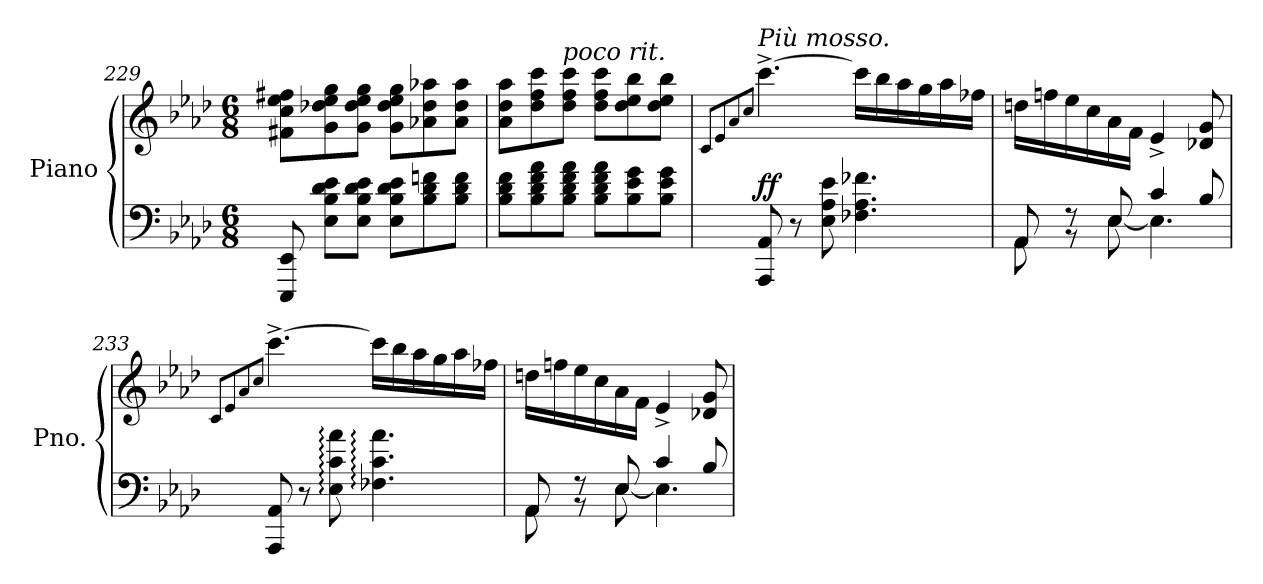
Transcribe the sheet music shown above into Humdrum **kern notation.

**kern	**kern	**dynam
*part1	*part1	*part1
*staff2	*staff1	*staff1/2
*I"Piano	*	*
*I'Pno.	*	*
*clefF4	*clefG2	*
*k[b-e-a-d-]	*k[b-e-a-d-]	*
*M6/8	*M6/8	*
=229	=229	=229
8EEE-/ 8EE-/	8f#X\ 8cc\ 8ee-\ 8ff#X\L	.
8E-\ 8B-\ 8d-\ 8e-\L	8g\ 8dd-X\ 8ee-\ 8gg\	.
8E-\ 8B-\ 8d-\ 8e-\J	8g\ 8dd-\ 8ee-\ 8gg\J	.
8E-\ 8B-\ 8d-\ 8e-\L	8g\ 8dd-\ 8ee-\ 8gg\L	.
8B-\ 8d-\ 8fn\	8a-X\ 8dd-\ 8aa-X\	.
8B-\ 8d-\ 8f\J	8a-\ 8dd-\ 8aa-\J	.
!!LO:LB:g=z
=230	=230	=230
8B-\ 8d-\ 8f\L	8a-\ 8dd-\ 8aa-\L	.
8B-\ 8d-\ 8f\ 8a-\	8dd-\ 8ff\ 8ccc\	.
!	!LO:TX:a:i:t=poco rit.	!
8B-\ 8d-\ 8f\ 8a-\J	8dd-\ 8ff\ 8ccc\J	.
8B-\ 8d-\ 8f\ 8a-\L	8dd-\ 8ff\ 8ccc\L	.
8B-\ 8e-\ 8g\	8dd-\ 8ee-\ 8bb-\	.
8B-\ 8e-\ 8g\J	8dd-\ 8ee-\ 8bb-\J	.
=231	=231	=231
.	8qc/L	.
.	8qe-/	.
.	8qa-/	.
.	8qcc/J	.
!	!LO:TX:a:i:t=Più mosso.	!
!	!	!LO:DY:a=2
8AAA-/ 8AA-/	[4.ccc^\	ff
8r	.	.
8E-\ 8A-\ 8e-\	.	.
4.F-X\ 4.A-\ 4.f-X\	16ccc\LL]	.
.	16bb-\	.
.	16aa-\	.
.	16gg\	.
.	16aa-\	.
.	16ff-X\JJ	.
=232	=232	=232
*^	*	*
8AA-/	8AA-\	16ddn\LL	.
.	.	16ffn\	.
8r	8r	16ee-\	.
.	.	16cc\	.
8E-/	[8E-\	16a-\	.
.	.	16f\JJ	.
4c/	4.E-\]	4e-^/	.
8B-/	.	8d-X/ 8g/	.
*v	*v	*	*
!!LO:LB:g=z
=233	=233	=233
.	8qc/L	.
.	8qe-/	.
.	8qa-/	.
.	8qcc/J	.
8AAA-/ 8AA-/	[4.ccc^\	.
8r	.	.
8E-\: 8c\: 8a-\:	.	.
4.F-X\: 4.c\: 4.a-\:	16ccc\LL]	.
.	16bb-\	.
.	16aa-\	.
.	16gg\	.
.	16aa-\	.
.	16ff-X\JJ	.
=234	=234	=234
*^	*	*
8AA-/	8AA-\	16ddn\LL	.
.	.	16ffn\	.
8r	8r	16ee-\	.
.	.	16cc\	.
8E-/	[8E-\	16a-\	.
.	.	16f\JJ	.
4c/	4.E-\]	4e-^/	.
8B-/	.	8d-X/ 8g/	.
*v	*v	*	*
=	=	=
*-	*-	*-
